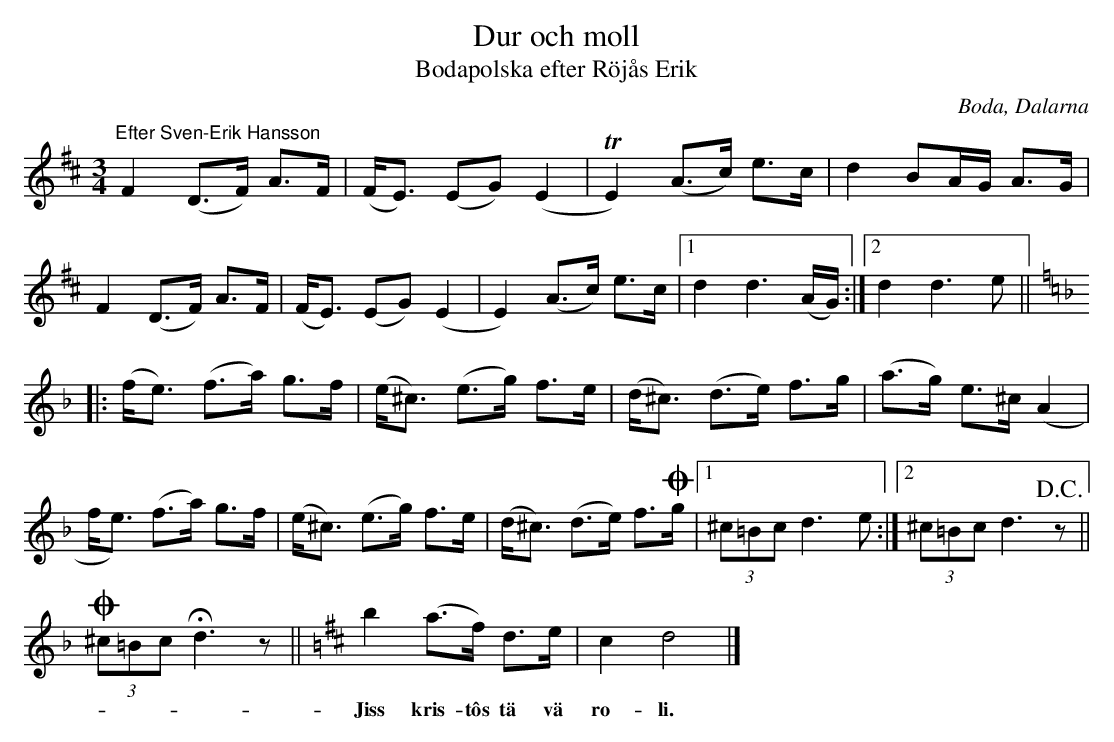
X:1
T:Dur och moll
T:Bodapolska efter Röjås Erik
O:Boda, Dalarna
M:3/4
L:1/8
K:D
V:1
"^Efter Sven-Erik Hansson" F2 (D>F) A>F | (F<E) (EG) (E2 | !trill!E2) (A>c) e>c | d2 BA/G/ A>G |
F2 (D>F) A>F | (F<E) (EG) (E2 | E2) (A>c) e>c |1 d2 d3 (A/G/) :|2 d2 d3 e || [K:Dm]
|: (f<e) (f>a) g>f | (e<^c) (e>g) f>e | (d<^c) (d>e) f>g | (a>g) e>^c (A2 |
f<e) (f>a) g>f | (e<^c) (e>g) f>e | (d<^c) (d>e) f>!coda!g |1 (3 ^c=Bc d3 e :|2 (3 ^c=Bc d3 !D.C.! z ||
!coda!  (3 ^c=Bc !fermata! d3 z || [K:D] b2 (a>f) d>e | c2 d4 |]
w: - - - -Jiss kris-tôs tä vä ro-li.
